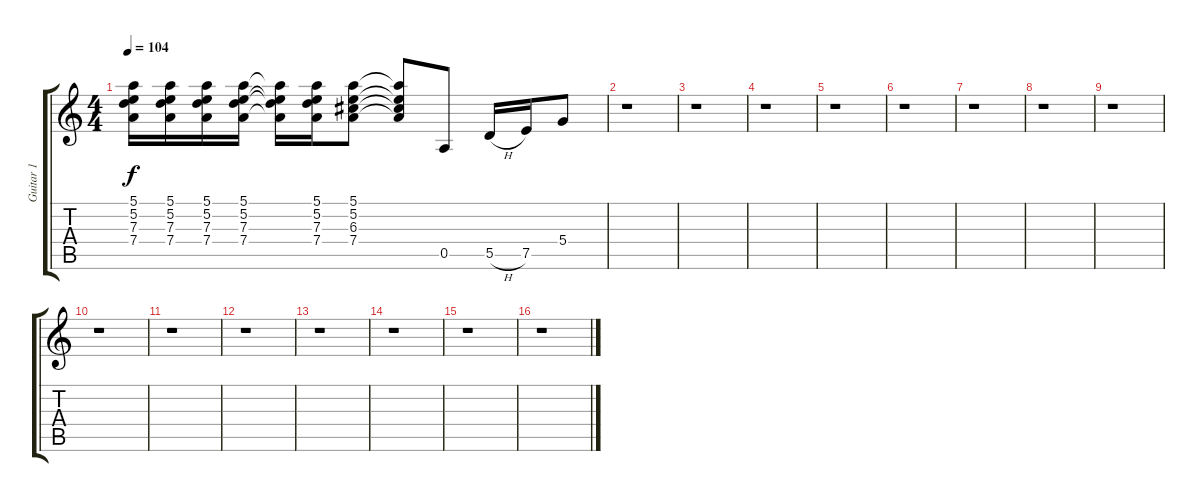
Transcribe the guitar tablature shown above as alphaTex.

\track ("Guitar 1" "Guitar 1") {instrument electricguitarclean}
\staff {score tabs}
\tuning (E4 B3 G3 D3 A2 E2) {hide}
\ts (4 4)
\tempo 104
\clef g2
\ks c
(5.1 5.2 7.3 7.4).16{dy f} (5.1 5.2 7.3 7.4).16 (5.1 5.2 7.3 7.4).16 (5.1 5.2 7.3 7.4).16 (5.1{t} 5.2{t} 7.3{t} 7.4{t}).16 (5.1 5.2 7.3 7.4).16 (5.1 5.2 6.3 7.4).8 (5.1{t} 5.2{t} 6.3{t} 7.4{t}).8 0.5.8 5.5{h}.16 7.5.16 5.4.8 |
r.1 |
r.1 |
r.1 |
r.1 |
r.1 |
r.1 |
r.1 |
r.1 |
r.1 |
r.1 |
r.1 |
r.1 |
r.1 |
r.1 |
r.1
